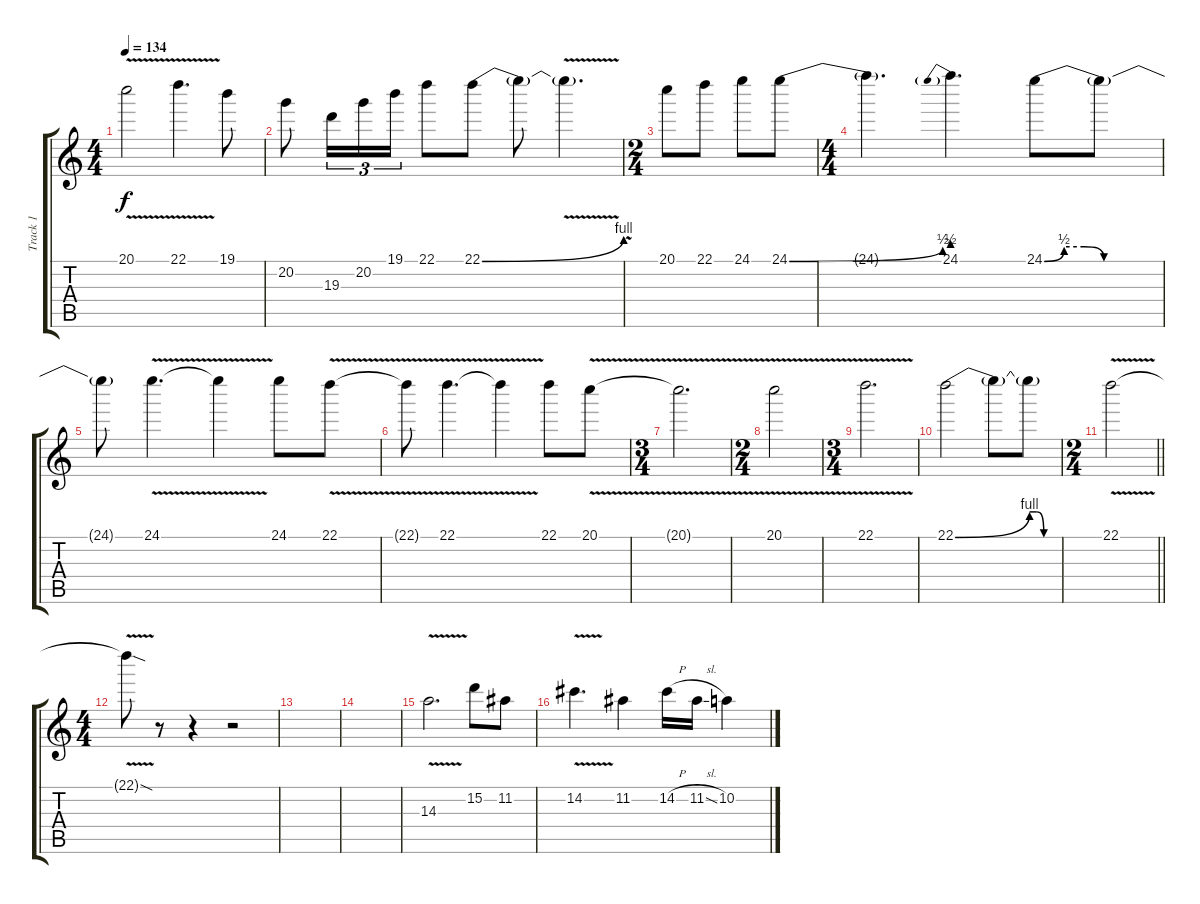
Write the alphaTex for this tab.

\track ("Track 1" "Track 1") {instrument distortionguitar}
\staff {score tabs}
\tuning (E4 B3 G3 D3 A2 E2) {hide}
\ts (4 4)
\tempo 134
\clef g2
\ks c
20.1{v}.2{dy f} 22.1{v}.4{d} 19.1.8 |
20.2.8 19.3.16{tu (3 2)} 20.2.16{tu (3 2)} 19.1.16{tu (3 2)} 22.1.8 22.1{be (bend 0 0 60 4)}.8 22.1{t}.8 22.1{v t}.4{d} |
\ts (2 4)
20.1.8 22.1.8 24.1.8 24.1{be (bend 0 0 60 2)}.8 |
\ts (4 4)
24.1{t}.4{d} 24.1{be (prebend 0 2 60 2)}.4{d} 24.1{be (custom 0 0 10 2 20 2 30 0 60 0)}.8 24.1{t}.8 |
24.1{t}.8 24.1{v}.4{d} 24.1{t}.4 24.1.8 22.1{v}.8 |
22.1{t}.8 22.1{v}.4{d} 22.1{t}.4 22.1.8 20.1{v}.8 |
\ts (3 4)
20.1{t}.2{d} |
\ts (2 4)
20.1{v}.2 |
\ts (3 4)
22.1{v}.2{d} |
22.1{be (bend 0 0 60 4)}.2 22.1{t}.8 22.1{be (custom 0 4 15 4 30 0 60 0) t}.8 |
\ts (2 4)
\barLineRight lightlight
22.1{v}.2 |
\ts (4 4)
22.1{sod t}.8 r.8 r.4 r.2 |
|
|
14.3{v}.2{d} 15.2.8 11.2.8 |
14.2{v}.4{d} 11.2.4 14.2{h}.16 11.2{sl}.16 10.2.4
